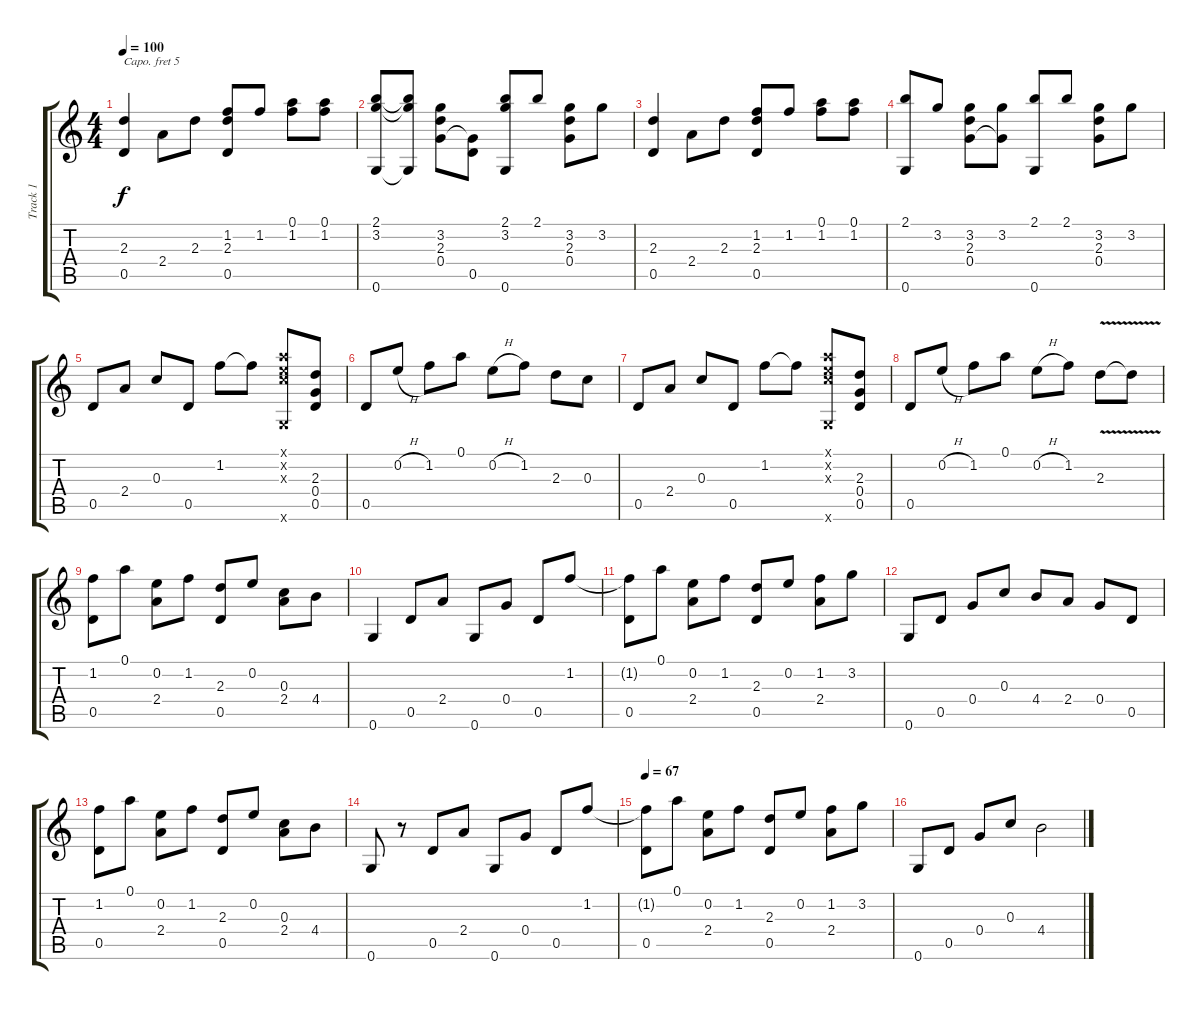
\track ("Track 1" "Track 1") {instrument acousticguitarnylon}
\staff {score tabs}
\capo 5
\tuning (E4 B3 G3 D3 A2 D2) {hide}
\ts (4 4)
\tempo 100
\clef g2
\ks c
(2.3 0.5).4{dy f} 2.4.8 2.3.8 (1.2 2.3 0.5).8 1.2.8 (0.1 1.2).8 (0.1 1.2).8 |
(2.1 3.2 0.6).8 (2.1{t} 3.2{t} 0.6{t}).8 (3.2 2.3 0.4).8 (0.4{t} 0.5).8 (2.1 3.2 0.6).8 2.1.8 (3.2 2.3 0.4).8 3.2.8 |
(2.3 0.5).4 2.4.8 2.3.8 (1.2 2.3 0.5).8 1.2.8 (0.1 1.2).8 (0.1 1.2).8 |
(2.1 0.6).8 3.2.8 (3.2 2.3 0.4).8 (3.2 0.4{t}).8 (2.1 0.6).8 2.1.8 (3.2 2.3 0.4).8 3.2.8 |
0.5.8 2.4.8 0.3.8 0.5.8 1.2.8 1.2{t}.8 (0.1{x} 0.2{x} 0.3{x} 0.6{x}).8 (2.3 0.4 0.5).8 |
0.5.8 0.2{h}.8 1.2.8 0.1.8 0.2{h}.8 1.2.8 2.3.8 0.3.8 |
0.5.8 2.4.8 0.3.8 0.5.8 1.2.8 1.2{t}.8 (0.1{x} 0.2{x} 0.3{x} 0.6{x}).8 (2.3 0.4 0.5).8 |
0.5.8 0.2{h}.8 1.2.8 0.1.8 0.2{h}.8 1.2.8 2.3{v}.8 2.3{t}.8 |
(1.2 0.5).8 0.1.8 (0.2 2.4).8 1.2.8 (2.3 0.5).8 0.2.8 (0.3 2.4).8 4.4.8 |
0.6.4 0.5.8 2.4.8 0.6.8 0.4.8 0.5.8 1.2.8 |
(1.2{t} 0.5).8 0.1.8 (0.2 2.4).8 1.2.8 (2.3 0.5).8 0.2.8 (1.2 2.4).8 3.2.8 |
0.6.8 0.5.8 0.4.8 0.3.8 4.4.8 2.4.8 0.4.8 0.5.8 |
(1.2 0.5).8 0.1.8 (0.2 2.4).8 1.2.8 (2.3 0.5).8 0.2.8 (0.3 2.4).8 4.4.8 |
0.6.8 r.8 0.5.8 2.4.8 0.6.8 0.4.8 0.5.8 1.2.8 |
\tempo 67
(1.2{t} 0.5).8 0.1.8 (0.2 2.4).8 1.2.8 (2.3 0.5).8 0.2.8 (1.2 2.4).8 3.2.8 |
0.6.8 0.5.8 0.4.8 0.3.8 4.4.2
